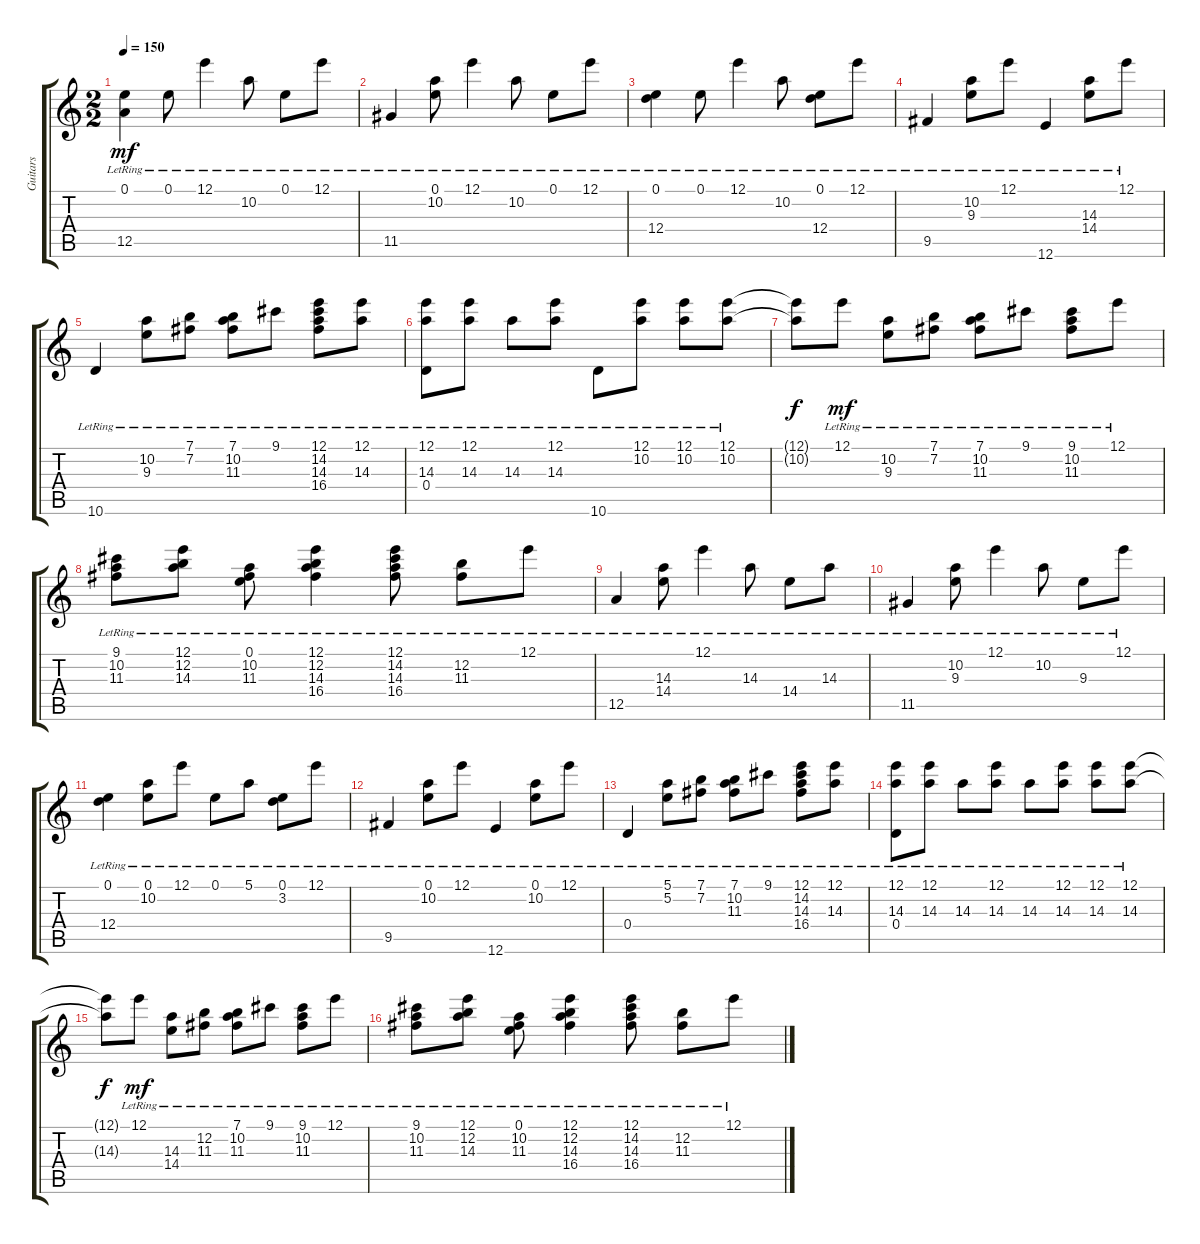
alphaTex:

\track ("Guitars" "Guitars") {instrument acousticguitarsteel}
\staff {score tabs}
\tuning (E4 B3 G3 D3 A2 E2) {hide}
\ts (2 2)
\tempo 150
\clef g2
\ks c
(0.1{lr} 12.5{lr}).4{dy mf} 0.1{lr}.8 12.1{lr}.4 10.2{lr}.8 0.1{lr}.8 12.1{lr}.8 |
11.5{lr}.4 (0.1{lr} 10.2{lr}).8 12.1{lr}.4 10.2{lr}.8 0.1{lr}.8 12.1{lr}.8 |
(0.1{lr} 12.4{lr}).4 0.1{lr}.8 12.1{lr}.4 10.2{lr}.8 (0.1{lr} 12.4{lr}).8 12.1{lr}.8 |
9.5{lr}.4 (10.2{lr} 9.3{lr}).8 12.1{lr}.8 12.6{lr}.4 (14.3{lr} 14.4{lr}).8 12.1{lr}.8 |
10.6{lr}.4 (10.2{lr} 9.3{lr}).8 (7.1{lr} 7.2{lr}).8 (7.1{lr} 10.2{lr} 11.3{lr}).8 9.1{lr}.8 (12.1{lr} 14.2{lr} 14.3{lr} 16.4{lr}).8 (12.1{lr} 14.3{lr}).8 |
(12.1{lr} 14.3{lr} 0.4{lr}).8 (12.1{lr} 14.3{lr}).8 14.3{lr}.8 (12.1{lr} 14.3{lr}).8 10.6{lr}.8 (12.1{lr} 10.2{lr}).8 (12.1{lr} 10.2{lr}).8 (12.1{lr} 10.2{lr}).8 |
(12.1{t} 10.2{t}).8{dy f} 12.1{lr}.8{dy mf} (10.2{lr} 9.3{lr}).8 (7.1{lr} 7.2{lr}).8 (7.1{lr} 10.2{lr} 11.3{lr}).8 9.1{lr}.8 (9.1{lr} 10.2{lr} 11.3{lr}).8 12.1{lr}.8 |
(9.1{lr} 10.2{lr} 11.3{lr}).8 (12.1{lr} 12.2{lr} 14.3{lr}).8 (0.1{lr} 10.2{lr} 11.3{lr}).8 (12.1{lr} 12.2{lr} 14.3{lr} 16.4{lr}).4 (12.1{lr} 14.2{lr} 14.3{lr} 16.4{lr}).8 (12.2{lr} 11.3{lr}).8 12.1{lr}.8 |
12.5{lr}.4 (14.3{lr} 14.4{lr}).8 12.1{lr}.4 14.3{lr}.8 14.4{lr}.8 14.3{lr}.8 |
11.5{lr}.4 (10.2{lr} 9.3{lr}).8 12.1{lr}.4 10.2{lr}.8 9.3{lr}.8 12.1{lr}.8 |
(0.1{lr} 12.4{lr}).4 (0.1{lr} 10.2{lr}).8 12.1{lr}.8 0.1{lr}.8 5.1{lr}.8 (0.1{lr} 3.2{lr}).8 12.1{lr}.8 |
9.5{lr}.4 (0.1{lr} 10.2{lr}).8 12.1{lr}.8 12.6{lr}.4 (0.1{lr} 10.2{lr}).8 12.1{lr}.8 |
0.4{lr}.4 (5.1{lr} 5.2{lr}).8 (7.1{lr} 7.2{lr}).8 (7.1{lr} 10.2{lr} 11.3{lr}).8 9.1{lr}.8 (12.1{lr} 14.2{lr} 14.3{lr} 16.4{lr}).8 (12.1{lr} 14.3{lr}).8 |
(12.1{lr} 14.3{lr} 0.4{lr}).8 (12.1{lr} 14.3{lr}).8 14.3{lr}.8 (12.1{lr} 14.3{lr}).8 14.3{lr}.8 (12.1{lr} 14.3{lr}).8 (12.1{lr} 14.3{lr}).8 (12.1{lr} 14.3{lr}).8 |
(12.1{t} 14.3{t}).8{dy f} 12.1{lr}.8{dy mf} (14.3{lr} 14.4{lr}).8 (12.2{lr} 11.3{lr}).8 (7.1{lr} 10.2{lr} 11.3{lr}).8 9.1{lr}.8 (9.1{lr} 10.2{lr} 11.3{lr}).8 12.1{lr}.8 |
(9.1{lr} 10.2{lr} 11.3{lr}).8 (12.1{lr} 12.2{lr} 14.3{lr}).8 (0.1{lr} 10.2{lr} 11.3{lr}).8 (12.1{lr} 12.2{lr} 14.3{lr} 16.4{lr}).4 (12.1{lr} 14.2{lr} 14.3{lr} 16.4{lr}).8 (12.2{lr} 11.3{lr}).8 12.1{lr}.8
